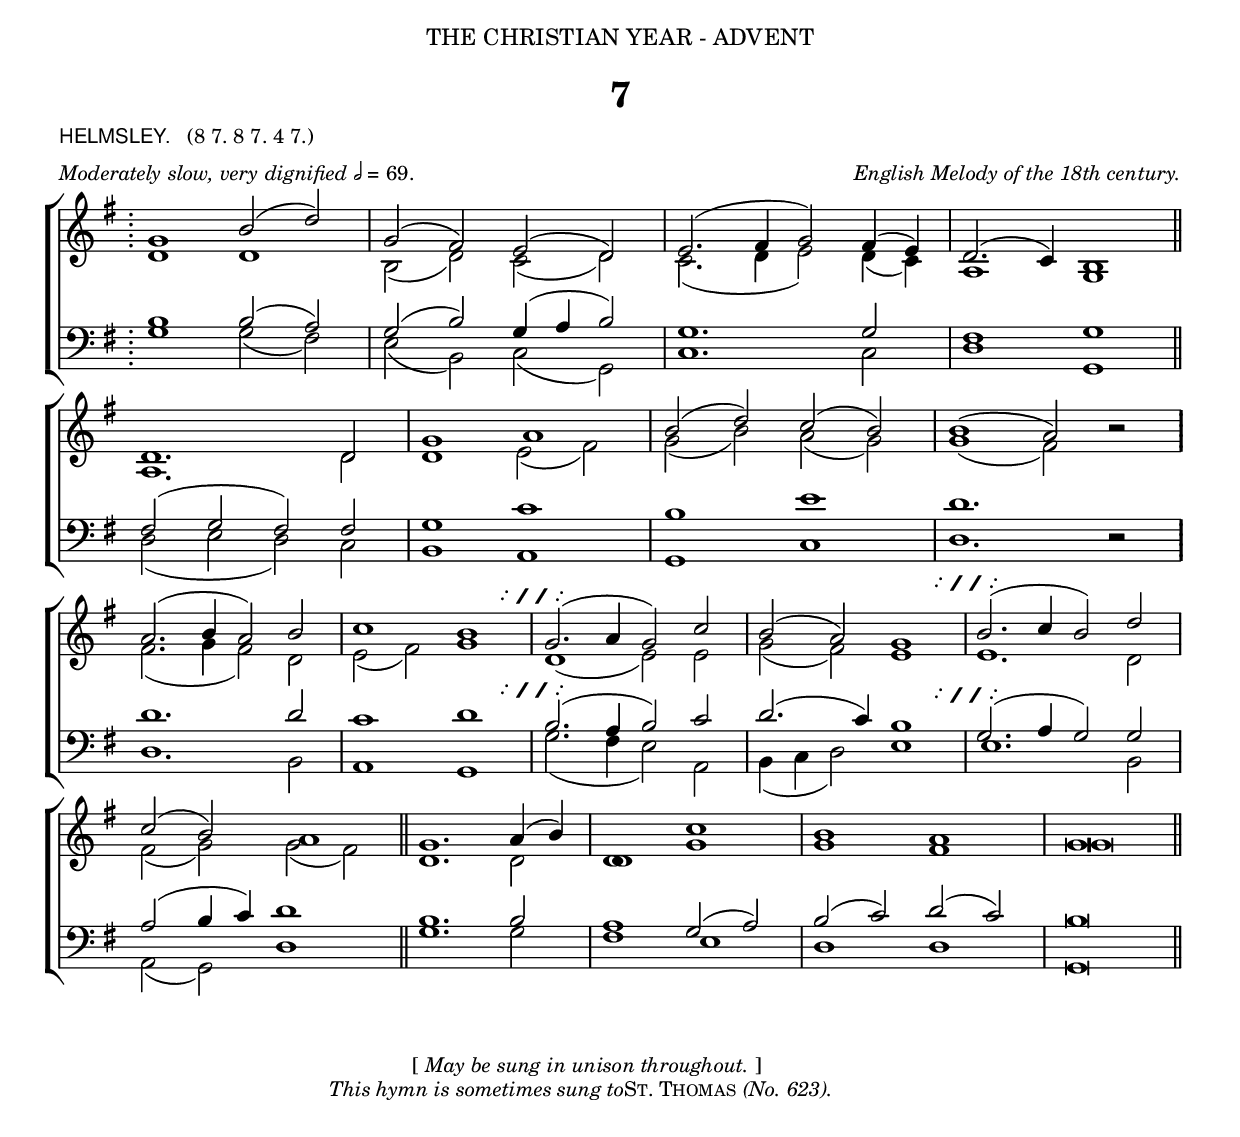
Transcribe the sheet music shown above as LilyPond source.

%%% 038-39.png
%%%Hymn 7 Helmsley "Lo! he comes with clouds descending"
%%% Version 2 Fonts reset

\version "2.10"

\header {
  dedication = \markup { \center-align { "THE CHRISTIAN YEAR - ADVENT"
		\hspace #0.1 }}	
  title = "7"
  poet = \markup { \small {  \line { \sans "HELMSLEY." \hspace #1 \roman "(8 7. 8 7. 4 7.)"} } }
  meter = \markup { \small { \italic {Moderately slow, very dignified} \fontsize #-5 \general-align #Y #DOWN \note #"2" #1 = 69.} }
  arranger =  \markup { \small \italic "English Melody of the 18th century."}
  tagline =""
}


%%%%%%%%%%%%%%%%%%%%%%%%%%%%%%%%%%%%macros

%%prints a repeat sign glyph comprising 4 dots and two thin bars
fdendrepeat = {\once \override Staff.BarLine #'stencil = #ly:text-interface::print 
	\once \override Staff.BarLine #'text = \markup  {  \line { \raise #1.4 \override #'(baseline-skip . 1.0)  \column { \with-color #black {  \fontsize #2 . \fontsize #2 . \fontsize #2 . \fontsize #2 .} }
	                                                  \hspace #-1 \filled-box #'(0 . 0.15) #'(-2 . 2) #0
							  \hspace #-0.9 \filled-box #'(0 . 0.15) #'(-2 . 2) #0
	
	} }	
        \bar "||"} 

%%prints a repeat sign glyph comprising 4 dots. Used only to begin a repeat at the start of a piece where \bar ":" does not work	
fdstartrepeat =  {\once \override Staff.BarLine #'stencil = #ly:text-interface::print 
	          \once \override Staff.BarLine #'text = \markup  { \line { \hspace #0 \override #'(baseline-skip . 1.0) 
	                                                 \raise #1.4 \column { \with-color #black { 
							                \fontsize #2 . \fontsize #2 . \fontsize #2 . \fontsize #2 .} }
	          } }	
                 \bar "|:"}




%%generates the percent sign used to indicate a repeat e.g. of lyrics
percentRepeat = \mark \markup { 
                          \fontsize #-2 { \rotate #'-31 ":" }  
                          {\fontsize #-5 \translate #(cons -1.2 0.4 ) \musicglyph #"noteheads.s2slash"} 
                          {\fontsize #-5 \translate #(cons -1.2 0.4 ) \musicglyph #"noteheads.s2slash"}  
                           \fontsize #-2  {\translate #(cons -1 -0.1 ) \rotate #'-30 ":" } 
                        }

%%%%%%%%%%%%%%%%%%%%%%%%%%%%%%%% end of macro definitions

soprano = \relative c' { 
  \fdstartrepeat g'1 b2 ( d2 ) \bar "|" g,2 ( fis2 ) e2 ( d2 ) \bar "|" 
      e2. ( fis4 g2 ) fis4 ( e4 ) )\bar "|" d2. ( c4 ) b1 \bar "||" \break
  d1. d2 \bar "|" g1 \once \override NoteColumn #'force-hshift = #0.45 a1 \bar "|" 
      b2 ( d2 ) c2 ( b2 ) \bar "|" b1 ( a2 ) b2\rest \fdendrepeat \break
  a2. ( b4 a2 ) b2 \bar "|" c1 b1\percentRepeat \bar "|" 
      g2. ( a4 g2 ) c2  \bar "|" b2 ( a2 ) g1 \percentRepeat \bar "|" b2. ( c4 b2 ) d2 \bar "|" \break
  c2 ( b2 ) \once \override NoteColumn #'force-hshift = #1.6 a1 \bar "||" g1. a4 ( b4 ) \bar "|" 
      d,1 c'1 \bar "|" b1 a1 \bar "|" g\breve \bar "||" 
}

alto = \relative c' {
  \fdstartrepeat d1 d1 \bar "|" b2 ( d2 ) c2 ( d2 ) \bar "|" 
      c2. ( d4 e2 ) d4 ( c4 ) \bar "|" a1 g1 \bar "||" 
  a1. d2 \bar "|" d1 e2 ( fis2 ) \bar "|" 
      g2 ( b2 ) a2 ( g2 ) \bar "|" g1 ( fis2 ) s2 \fdendrepeat
  fis2. ( g4 fis2 ) d2 \bar "|" e2 ( fis2 ) g1 \bar "|" 
      d1 ( e2 ) e2 \bar "|" g2 ( fis2 ) e1 \bar "|" e1. d2 \bar "|" 
  fis2 ( g2 ) g2 ( fis2 ) \bar "||" d1. d2 \bar "|" 
      \once \override NoteColumn #'force-hshift = #-0.02 d1 g1 \bar "|" g1 fis1 \bar "|" g\breve \bar "||" 
}

tenor = \relative c { \clef bass
  \fdstartrepeat b'1 b2 ( a2 ) \bar "|" g2 ( b2 ) g4 ( a4 b2 ) \bar "|" 
      g1. g2 \bar "|" fis1 g1 \bar "||" 
  fis2 ( g2 fis2 ) fis2 \bar "|" g1 c1 \bar "|" 
      b1 e1 \bar "|" d1. d,2\rest \fdendrepeat
  d'1. d2 \bar "|" c1 d1 \bar "|" 
      b2. ( a4 b2 ) c2 \bar "|" d2. ( c4 ) b1 \bar "|" g2. ( a4 g2 ) g2 \bar "|"  
  a2 ( b4 c4 ) d1 \bar "||" b1. b2 \bar "|" 
      a1 g2 ( a2 ) \bar "|" b2 ( c2 ) d2 ( c2 ) \bar "|" b\breve  \bar "||" 
}

bass = \relative c { \clef bass
  \fdstartrepeat g'1 g2 ( fis2 ) \bar "|" e2 ( b2 ) c2 ( g2 ) \bar "|" 
      c1. c2 \bar "|" d1 g,1 \bar "||" 
  d'2 ( e2 d2 ) c2 \bar "|" b1 a1 \bar "|" 
      g1 c1 \bar "|" d1. s2 \fdendrepeat
  d1. b2 \bar "|" a1 g1 \bar "|" 
      g'2. ( fis4 e2 ) a,2 \bar "|" b4 ( c4 d2 ) e1 \bar "|" \once \override NoteColumn #'force-hshift = #0.2 e1. b2 \bar "|" 
  a2 ( g2 ) d'1 \bar "||" g1. g2 \bar "|" fis1 \once \override NoteColumn #'force-hshift = #0.7 e1 \bar "|" d1 d1 \bar "|" g,\breve \bar "||"
}
  
global = {
  \time 4/2 
  \key g \major 
   \set Staff.midiInstrument = "church organ"
}

#(ly:set-option 'point-and-click #f)

\paper {
  #(set-paper-size "a4")
  top-margin = 3\mm
  bottom-margin = 5\mm
  print-page-number = ##f
  between-system-space = #0.1
  ragged-last-bottom = ##t
  ragged-bottom = ##t
}

\book{

\score{
\new ChoirStaff	
 <<

	\context Staff = upper << 
	\context Voice = sopranos { \voiceOne \global \soprano }
	\context Voice = altos    {\voiceTwo \global \alto }
	                      >>
        
	\context Staff = lower <<
	\context Voice = tenors { \voiceOne \global \tenor }
	\context Voice = basses { \voiceTwo \global \bass }
			        >> 
			      

 >>
\layout {
		indent=0
		\context { \Score timing = ##f }
		\context { \Score \remove "Bar_number_engraver" }
		\context { \Staff \remove "Time_signature_engraver" }
		\context { \Score \remove "Mark_engraver"  }
                \context { \Staff \consists "Mark_engraver"  }
	}

} %%score bracket

\markup { \small {\hspace #34 "[" \italic "May be sung in unison throughout." "]" } }

\markup { \small { \hspace #26 \italic "This hymn is sometimes sung to " \hspace #-1.2 \smallCaps "St. Thomas"  \italic "(No. 623)."} }

%%fake score block to occupy space and force a pagebreak.  Can't think of a better way of doing this.
\score{
{ s4 }
\header { breakbefore = ##f piece = ##f opus = ##f }
\layout{
\context { \Staff
	\remove Time_signature_engraver
	\remove Key_engraver
	\remove Clef_engraver
	\remove Staff_symbol_engraver
}}}

\markup {  \hspace #2.4  %%add space as necc. to center the column
       \fill-line { 

          \column {
	%%next line is for attributions	  
	  \hspace #1
	  \line { \hspace #26 \small \italic {"C. Wesley (1758) and J. Cennick (1750)."}}
	  \hspace #0.2          
          \column {
		  \line { \hspace #2.2 \column { \lower #2.4 \fontsize #8 "L" }   %%Drop Cap goes here
			 \hspace #-2.0    %% adjust this if other letters are too far from Drop Cap
			\column  { \raise #0.0 "O! he comes with clouds descending," 
 	                                       "    Once for favoured sinners slain;"  } }          
	          \line { \hspace #2.7  %%adjust hspace until this line left edge is flush with Drop Cap
			\lower  #1.56  %%adjust this until the line spacing looks right
			\column {   
				"Thousand thousand Saints attending" 
				"    Swell the triumph of his train:" 
				"              Alleluya!" 
				"    God appears, on earth to reign." 
			  		}}
	           } %% finish stanza 1

	   \hspace #0.1 % adds vertical spacing between verses
           \line { "2  "
             \column {	     
		     "Every eye shall now behold him" 
		     "    Robed in dreadful majesty;" 
		     "Those who set at nought and sold him," 
		     "    Pierced and nailed him to the tree," 
		     "              Deeply wailing" 
		     "    Shall the true Messiah see."    
	   }}
	   \hspace #0.1 % adds vertical spacing between verses
           \line { "3  "
             \column {	     
		     "Those dear tokens of his passion" 
		     "    Still his dazzling body bears," 
		     "Cause of endless exultation" 
		     "    To his ransomed worshippers:" 
		     "              With what rapture" 
		     "    Gaze we on those glorious scars!" 	   
	   }}
	   \hspace #0.1 % adds vertical spacing between verses
           \line { \hspace #-10.9 \italic "Unison." "   4. "
             \column {    
		     "Yea, amen! let all adore thee," 
		     "    High on thine eternal throne;" 
		     "Saviour, take the power and glory:" 
		     "    Claim the kingdom for thine own:" 
		     "              O come quickly!" 
		     "    Alleluya! Come, Lord, come!" 
 	   }}
	  }
           }
} % stanza markup bracket	   


%%%%%%%%%%%%%%%% This next section of code is for
%%%%%%%%%%%%%%%% unfolding the repeats and generating the midi
%%%%%%%%%%%%%%%% Not needed for visual layout
                
\score { 
\new ChoirStaff 
<<

\new Staff = "soprano" {\relative c' {\clef treble \global  
  \unfoldRepeats  {   \repeat volta 2 { g'1 b2 ( d2 ) \bar "|" g,2 ( fis2 ) e2 ( d2 ) \bar "|" 
      e2. ( fis4 g2 ) fis4 ( e4 ) )\bar "|" d2. ( c4 ) b1 \bar "||" \break
  d1. d2 \bar "|" g1 \once \override NoteColumn #'force-hshift = #0.45 a1 \bar "|" 
      b2 ( d2 ) c2 ( b2 ) \bar "|" b1 ( a2 ) b2\rest } } \break
  a2. ( b4 a2 ) b2 \bar "|" c1 b1 \bar "|" 
      g2. ( a4 g2 ) c2 \bar "|" b2 ( a2 ) g1 \bar "|" b2. ( c4 b2 ) d2 \bar "|" \break
  c2 ( b2 ) \once \override NoteColumn #'force-hshift = #1.6 a1 \bar "||" g1. a4 ( b4 ) \bar "|" 
      d,1 c'1 \bar "|" b1 a1 \bar "|" g\breve \bar "||" 

}
}

\new Staff = "alto" {\relative c' {\clef treble \global  
  \unfoldRepeats {   \repeat volta 2 { d1 d1 \bar "|" b2 ( d2 ) c2 ( d2 ) \bar "|" 
      c2. ( d4 e2 ) d4 ( c4 ) \bar "|" a1 g1 \bar "||" 
  a1. d2 \bar "|" d1 e2 ( fis2 ) \bar "|" 
      g2 ( b2 ) a2 ( g2 ) \bar "|" g1 ( fis2 ) s2 } }
  fis2. ( g4 fis2 ) d2 \bar "|" e2 ( fis2 ) g1 \bar "|" 
      d1 ( e2 ) e2 \bar "|" g2 ( fis2 ) e1 \bar "|" e1. d2 \bar "|" 
  fis2 ( g2 ) g2 ( fis2 ) \bar "||" d1. d2 \bar "|" 
      \once \override NoteColumn #'force-hshift = #-0.02 d1 g1 \bar "|" g1 fis1 \bar "|" g\breve \bar "||" 

}	
}

\new Staff = "tenor" { \relative c {\clef bass \global 
  \unfoldRepeats {   \repeat volta 2 { b'1 b2 ( a2 ) \bar "|" g2 ( b2 ) g4 ( a4 b2 ) \bar "|" 
      g1. g2 \bar "|" fis1 g1 \bar "||" 
  fis2 ( g2 fis2 ) fis2 \bar "|" g1 c1 \bar "|" 
      b1 e1 \bar "|" d1. d,2\rest } }
  d'1. d2 \bar "|" c1 d1 \bar "|" 
      b2. ( a4 b2 ) c2 \bar "|" d2. ( c4 ) b1 \bar "|" g2. ( a4 g2 ) g2 \bar "|"  
  a2 ( b4 c4 ) d1 \bar "||" b1. b2 \bar "|" 
      a1 g2 ( a2 ) \bar "|" b2 ( c2 ) d2 ( c2 ) \bar "|" b\breve  \bar "||" 

} 
}

\new Staff = "bass" { \relative c { \clef bass \global  
  \unfoldRepeats {   \repeat volta 2 { g'1 g2 ( fis2 ) \bar "|" e2 ( b2 ) c2 ( g2 ) \bar "|" 
      c1. c2 \bar "|" d1 g,1 \bar "||" 
  d'2 ( e2 d2 ) c2 \bar "|" b1 a1 \bar "|" 
      g1 c1 \bar "|" d1. s2 } }
  d1. b2 \bar "|" a1 g1 \bar "|" 
      g'2. ( fis4 e2 ) a,2 \bar "|" b4 ( c4 d2 ) e1 \bar "|" \once \override NoteColumn #'force-hshift = #0.2 e1. b2 \bar "|" 
  a2 ( g2 ) d'1 \bar "||" g1. g2 \bar "|" fis1 \once \override NoteColumn #'force-hshift = #0.7 e1 \bar "|" d1 d1 \bar "|" g,\breve \bar "||"
}
}

>>

\midi { 
   \context {
       \Score 
       tempoWholesPerMinute = #(ly:make-moment 69 2)
            }
       }
} %% midi score bracket


%% Amen score block
\score{
  \new ChoirStaff
   <<
        \context Staff = upper \with { fontSize = #-3  \override StaffSymbol #'staff-space = #(magstep -2) }
	                     <<
	\context Voice = "sopranos" { \relative c' { \clef treble \global \voiceOne g'1 g1 \bar "||" }}
	\context Voice = "altos"    { \relative c' { \clef treble \global \voiceTwo e1 d1 \bar "||" }}
	                      >>
			  
	\context Lyrics \lyricsto "altos" { \override LyricText #'font-size = #-1 A -- men. }
	
	\context Staff = lower \with { fontSize = #-3  \override StaffSymbol #'staff-space = #(magstep -2) }
	                       <<
	\context Voice = "tenors" { \relative c { \clef bass \global \voiceThree c'1 b1 \bar "||" }}
	\context Voice = "basses" { \relative c { \clef bass \global \voiceFour  c1 g1 \bar "||" }}
			        >> 
  >>			      
\header { breakbefore = ##f piece = " " opus = " " }

\layout { 
	ragged-right = ##t
	indent = 15\cm
	\context { \Staff \remove Time_signature_engraver }

       }

\midi { \context { \Score tempoWholesPerMinute = #(ly:make-moment 69 2) }}  %%Amen midi 

} 	
	

} %% book bracket